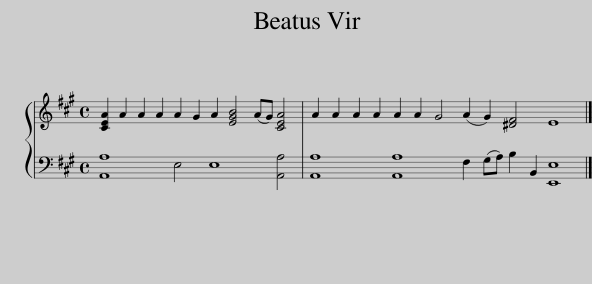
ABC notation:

X:1
%%score { 1 | 2 }
L:1/8
M:4/4
I:linebreak $
K:A
V:1 treble
V:2 bass
V:1
 [CEA]2 A2 A2 A2 A2 G2 A2 [EGB]4 (AG) [CEA]4 | A2 A2 A2 A2 A2 A2 G4 (A2 G2) [^DF]4 E8 |] %2
V:2
 [A,,A,]8 E,4 E,8 [A,,A,]4 | [A,,A,]8 [A,,A,]8 F,2 (G,A,) B,2 B,,2 [E,,E,]8 |] %2
